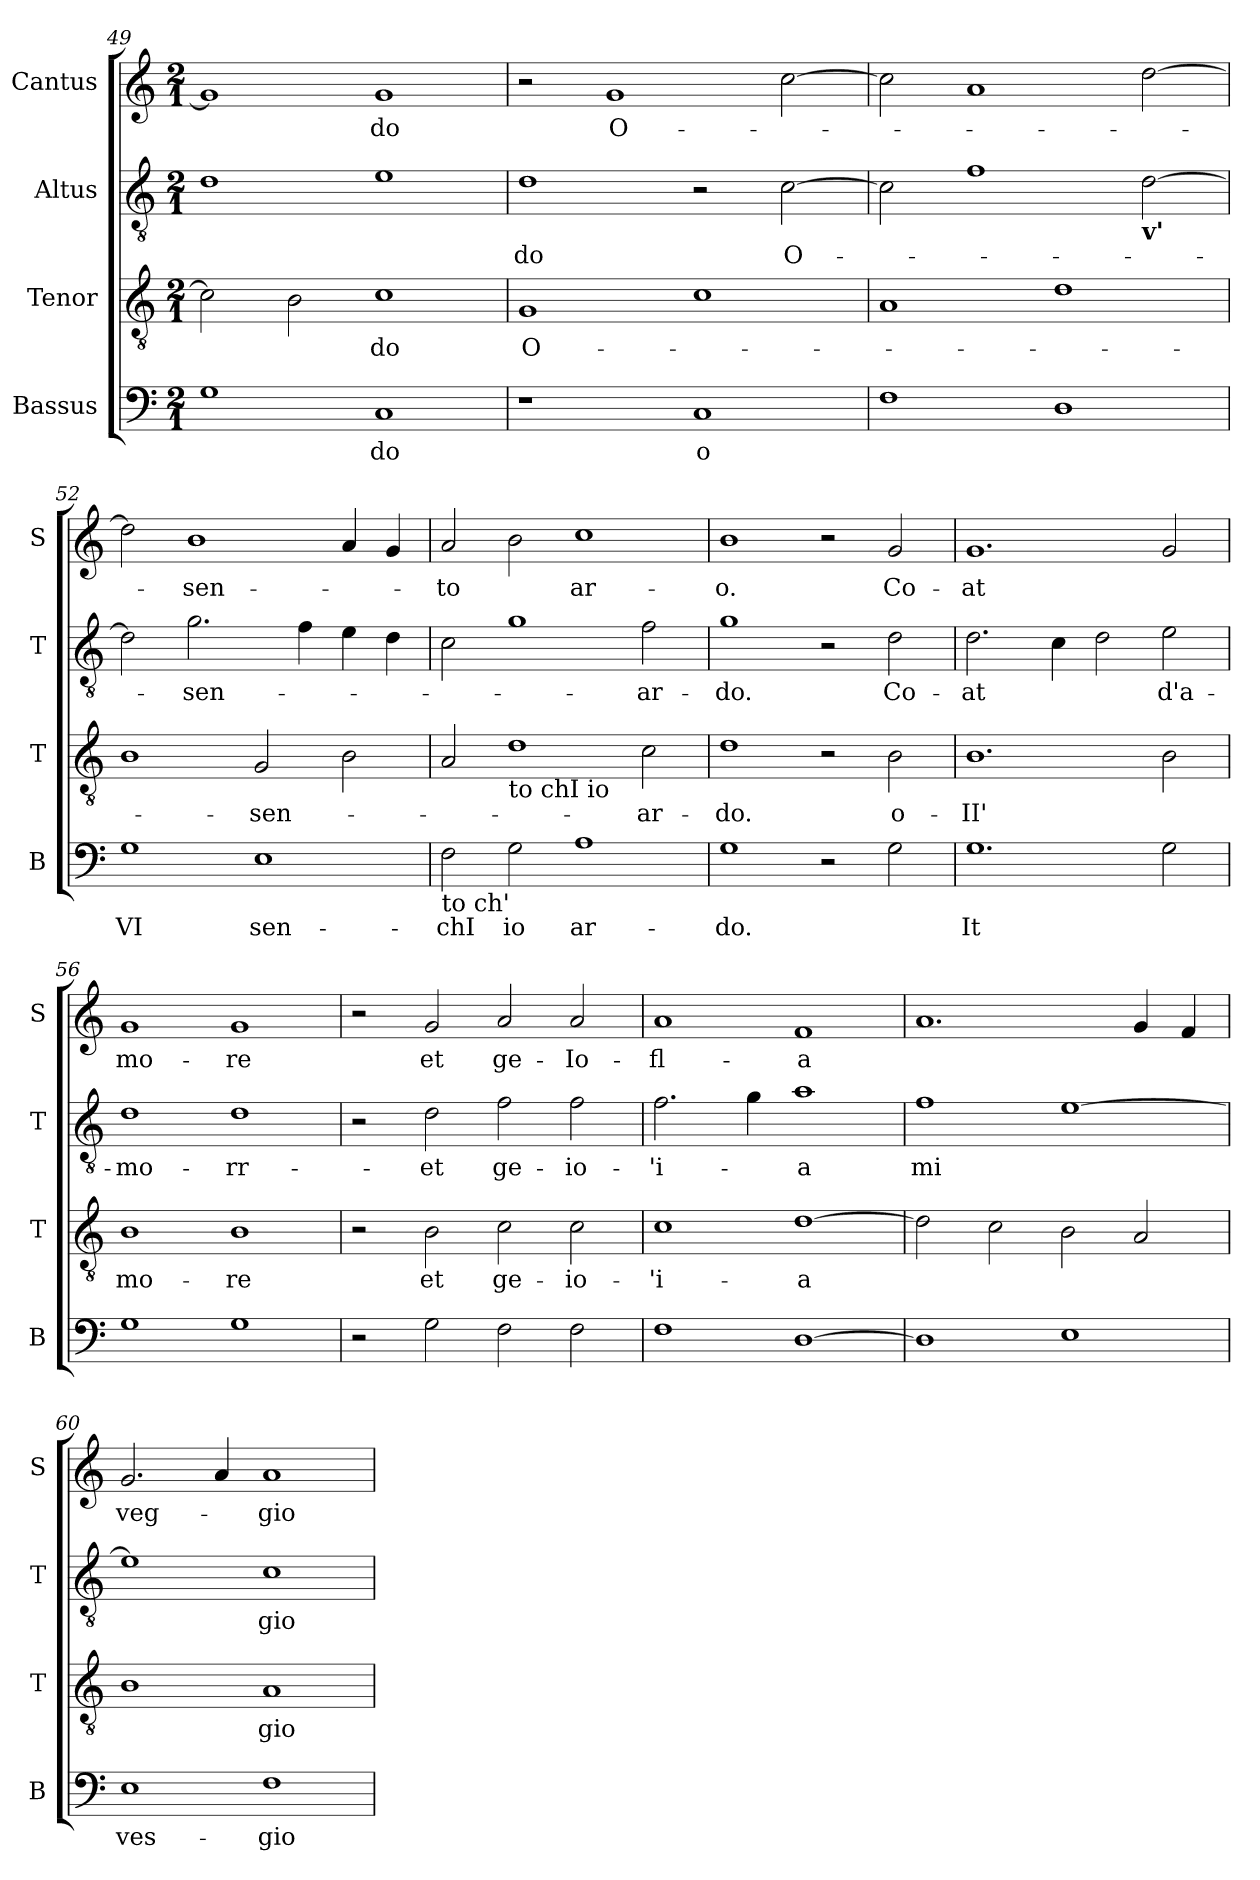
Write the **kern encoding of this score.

**kern	**text	**kern	**text	**kern	**text	**kern	**text
*part4	*part4	*part3	*part3	*part2	*part2	*part1	*part1
*staff4	*staff4	*staff3	*staff3	*staff2	*staff2	*staff1	*staff1
*I"Bassus	*	*I"Tenor	*	*I"Altus	*	*I"Cantus	*
*I'B	*	*I'T	*	*I'T	*	*I'S	*
!!LO:LB:g=z
*clefF4	*	*clefGv2	*	*clefGv2	*	*clefG2	*
*	*	*ITrd7c12	*	*ITrd7c12	*	*	*
*k[]	*	*k[]	*	*k[]	*	*k[]	*
*M2/1	*	*M2/1	*	*M2/1	*	*M2/1	*
=49	=49	=49	=49	=49	=49	=49	=49
1G	.	2C\]	.	1D	.	1g]	.
.	.	2BB\	.	.	.	.	.
!	!LO:LY:b	!	!LO:LY:b	!	!	!	!LO:LY:b
1C	do	1C	do	1E	.	1g	do
=50	=50	=50	=50	=50	=50	=50	=50
!	!	!	!LO:LY:b	!	!LO:LY:b	!	!
1r	.	1GG	O-	1D	do	2r	.
!	!	!	!	!	!	!	!LO:LY:b
.	.	.	.	.	.	1g	O-
!	!LO:LY:b	!	!	!	!	!	!
1C	o	1C	.	2r	.	.	.
!	!	!	!	!	!LO:LY:b	!	!
.	.	.	.	[2C\	O-	[2cc\	.
=51	=51	=51	=51	=51	=51	=51	=51
1F	.	1AA	.	2C\]	.	2cc\]	.
.	.	.	.	1F	.	1a	.
1D	.	1D	.	.	.	.	.
!	!	!	!	!LO:TX:b:B:t=v'	!	!	!
.	.	.	.	[2D\	.	[2dd\	.
=52	=52	=52	=52	=52	=52	=52	=52
!	!LO:LY:b	!	!	!	!	!	!
1G	VI	1BB	.	2D\]	.	2dd\]	.
!	!	!	!	!	!LO:LY:b	!	!LO:LY:b
.	.	.	.	2.G\	sen-	1b	sen-
!	!LO:LY:b	!	!LO:LY:b	!	!	!	!
1E	sen-	2GG/	sen-	.	.	.	.
.	.	.	.	4F\	.	.	.
.	.	2BB\	.	4E\	.	4a/	.
.	.	.	.	4D\	.	4g/	.
!!LO:PB:g=z
=53	=53	=53	=53	=53	=53	=53	=53
!LO:TX:b:t=to ch'	!	!	!	!	!	!	!
!	!LO:LY:b	!	!	!	!	!	!LO:LY:b
2F\	chI	2AA/	.	2C\	.	2a/	to
!	!	!LO:TX:b:t=to chI io	!	!	!	!	!
!	!LO:LY:b	!	!	!	!	!	!
2G\	io	1D	.	1G	.	2b\	.
!	!LO:LY:b	!	!	!	!	!	!LO:LY:b
1A	ar-	.	.	.	.	1cc	ar-
!	!	!	!LO:LY:b	!	!LO:LY:b	!	!
.	.	2C\	ar--	2F\	ar-	.	.
=54	=54	=54	=54	=54	=54	=54	=54
!	!LO:LY:b	!	!LO:LY:b	!	!LO:LY:b	!	!LO:LY:b
1G	do.	1D	do.	1G	do.	1b	o.
2r	.	2r	.	2r	.	2r	.
!	!	!	!LO:LY:b	!	!LO:LY:b	!	!LO:LY:b
2G\	.	2BB\	o-	2D\	Co-	2g/	Co-
=55	=55	=55	=55	=55	=55	=55	=55
!	!LO:LY:b	!	!LO:LY:b	!	!LO:LY:b	!	!LO:LY:b
1.G	It	1.BB	II'	2.D\	at	1.g	at
.	.	.	.	4C\	.	.	.
.	.	.	.	2D\	.	.	.
!	!	!	!	!	!LO:LY:b	!	!
2G\	.	2BB\	.	2E\	d'a-	2g/	.
=56	=56	=56	=56	=56	=56	=56	=56
!	!	!	!LO:LY:b	!	!LO:LY:b	!	!LO:LY:b
1G	.	1BB	mo-	1D	mo-	1g	mo-
!	!	!	!LO:LY:b	!	!LO:LY:b	!	!LO:LY:b
1G	.	1BB	re	1D	rr-	1g	re
=57	=57	=57	=57	=57	=57	=57	=57
2r	.	2r	.	2r	.	2r	.
!	!	!	!LO:LY:b	!	!LO:LY:b	!	!LO:LY:b
2G\	.	2BB\	et	2D\	et	2g/	et
!	!	!	!LO:LY:b	!	!LO:LY:b	!	!LO:LY:b
2F\	.	2C\	ge-	2F\	ge-	2a/	ge-
!	!	!	!LO:LY:b	!	!LO:LY:b	!	!LO:LY:b
2F\	.	2C\	io-	2F\	io-	2a/	Io-
!!LO:LB:g=z
=58	=58	=58	=58	=58	=58	=58	=58
!	!	!	!LO:LY:b	!	!LO:LY:b	!	!LO:LY:b
1F	.	1C	'i-	2.F\	'i-	1a	fl-
.	.	.	.	4G\	.	.	.
!	!	!	!LO:LY:b	!	!LO:LY:b	!	!LO:LY:b
[1D	.	[1D	a	1A	a	1f	a
=59	=59	=59	=59	=59	=59	=59	=59
!	!	!	!	!	!LO:LY:b	!	!
1D]	.	2D\]	.	1F	mi	1.a	.
.	.	2C\	.	.	.	.	.
1E	.	2BB\	.	[1E	.	.	.
.	.	2AA/	.	.	.	4g/	.
.	.	.	.	.	.	4f/	.
=60	=60	=60	=60	=60	=60	=60	=60
!	!LO:LY:b	!	!	!	!	!	!LO:LY:b
1E	ves-	1BB	.	1E]	.	2.g/	veg-
.	.	.	.	.	.	4a/	.
!	!LO:LY:b	!	!LO:LY:b	!	!LO:LY:b	!	!LO:LY:b
1F	gio	1AA	gio	1C	gio	1a	gio
=	=	=	=	=	=	=	=
*-	*-	*-	*-	*-	*-	*-	*-
